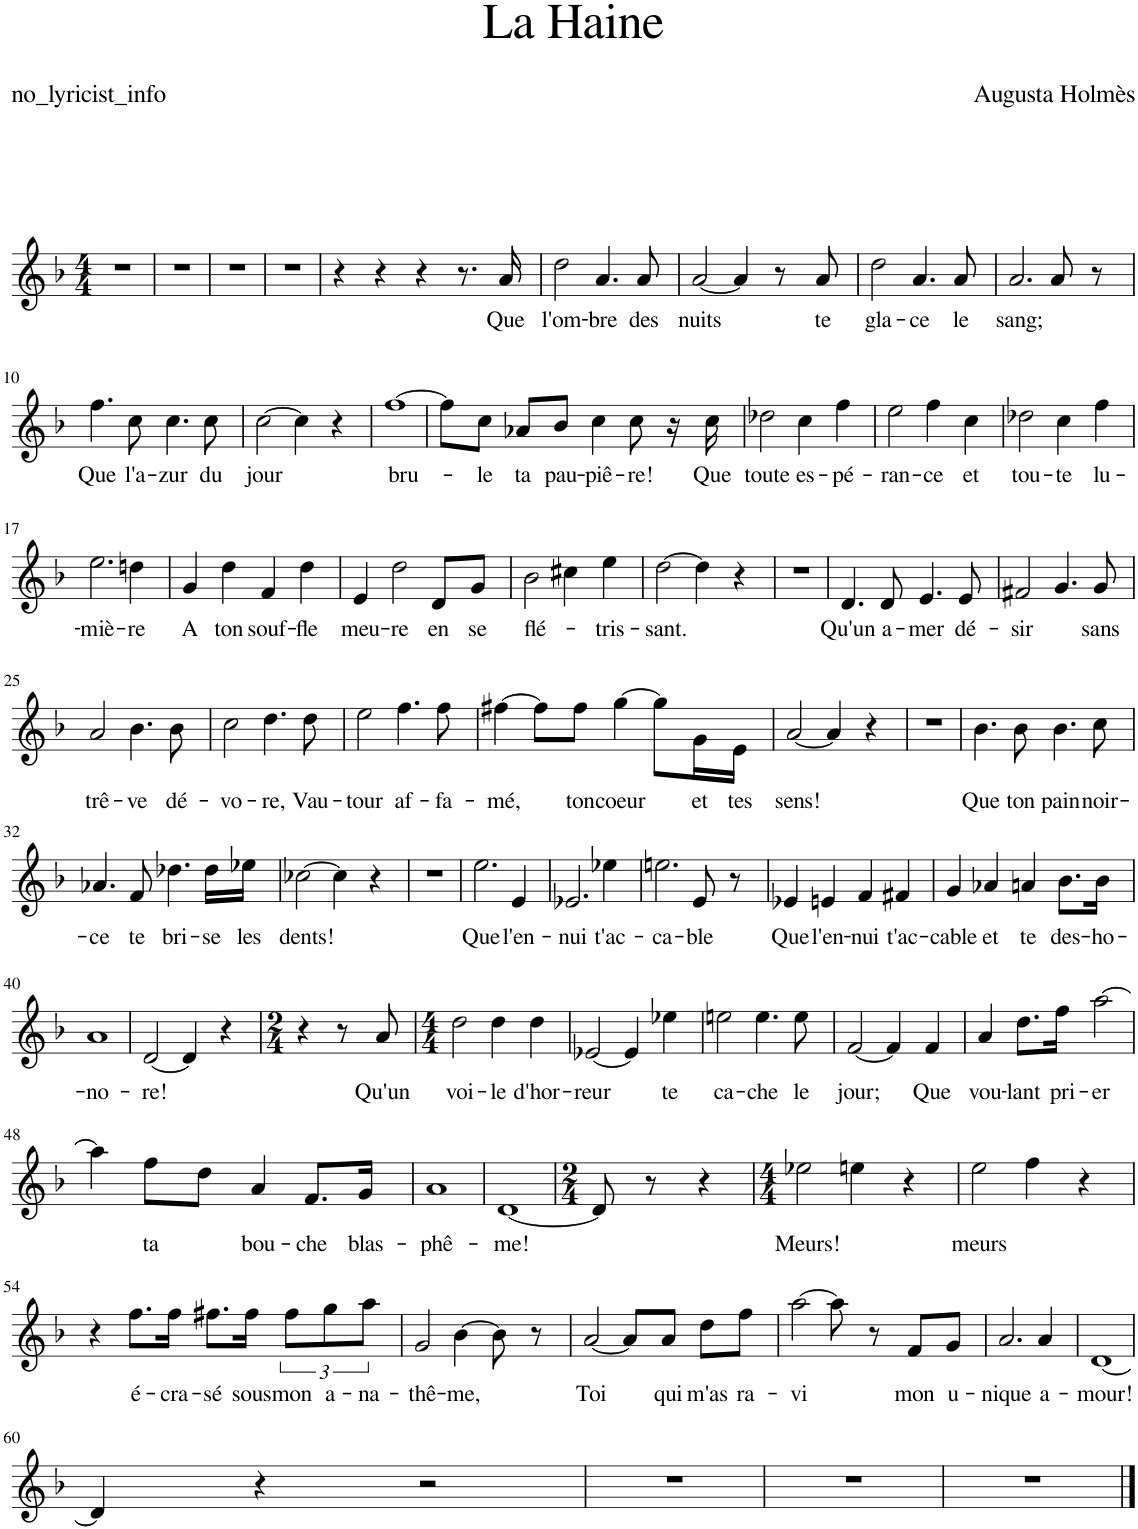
**kern	**text
*part1	*part1
*staff1	*staff1
*I"Piano	*
*I'Pno	*
*clefG2	*
*k[b-]	*
*M4/4	*
=1	=1
1r	.
=2	=2
1r	.
=3	=3
1r	.
=4	=4
1r	.
=5	=5
4r	.
4r	.
4r	.
8.r	.
!	!LO:LY:b
16a/	Que
=6	=6
!	!LO:LY:b
2dd\	l'om-
!	!LO:LY:b
4.a/	-bre
!	!LO:LY:b
8a/	des
=7	=7
!	!LO:LY:b
[2a/	nuits
4a/]	.
8r	.
!	!LO:LY:b
8a/	te
=8	=8
!	!LO:LY:b
2dd\	gla-
!	!LO:LY:b
4.a/	-ce
!	!LO:LY:b
8a/	le
=9	=9
!	!LO:LY:b
2.a/	sang;
8a/	.
8r	.
!!LO:LB:g=z
=10	=10
!	!LO:LY:b
4.ff\	Que
!	!LO:LY:b
8cc\	l'a-
!	!LO:LY:b
4.cc\	-zur
!	!LO:LY:b
8cc\	du
=11	=11
!	!LO:LY:b
[2cc\	jour
4cc\]	.
4r	.
=12	=12
!	!LO:LY:b
[1ff	bru-
=13	=13
8ff\L]	.
!	!LO:LY:b
8cc\J	-le
!	!LO:LY:b
8a-X/L	ta
!	!LO:LY:b
8b-/J	pau-
!	!LO:LY:b
4cc\	-piê-
!	!LO:LY:b
8cc\	-re!
16r	.
!	!LO:LY:b
16cc\	Que
=14	=14
!	!LO:LY:b
2dd-X\	toute
!	!LO:LY:b
4cc\	es-
!	!LO:LY:b
4ff\	-pé-
=15	=15
!	!LO:LY:b
2ee\	-ran-
!	!LO:LY:b
4ff\	-ce
!	!LO:LY:b
4cc\	et
=16	=16
!	!LO:LY:b
2dd-X\	tou-
!	!LO:LY:b
4cc\	-te
!	!LO:LY:b
4ff\	lu-
!!LO:LB:g=z
=17	=17
!	!LO:LY:b
2.ee\	-miè-
!	!LO:LY:b
4ddn\	-re
=18	=18
!	!LO:LY:b
4g/	A
!	!LO:LY:b
4dd\	ton
!	!LO:LY:b
4f/	souf-
!	!LO:LY:b
4dd\	-fle
=19	=19
!	!LO:LY:b
4e/	meu-
!	!LO:LY:b
2dd\	-re
!	!LO:LY:b
8d/L	en
!	!LO:LY:b
8g/J	se
=20	=20
!	!LO:LY:b
2b-\	flé-
4cc#X\	.
!	!LO:LY:b
4ee\	-tris-
=21	=21
!	!LO:LY:b
[2dd\	-sant.
4dd\]	.
4r	.
=22	=22
1r	.
=23	=23
!	!LO:LY:b
4.d/	Qu'un
!	!LO:LY:b
8d/	a-
!	!LO:LY:b
4.e/	-mer
!	!LO:LY:b
8e/	dé-
=24	=24
!	!LO:LY:b
2f#X/	-sir
4.g/	.
!	!LO:LY:b
8g/	sans
!!LO:LB:g=z
=25	=25
!	!LO:LY:b
2a/	trê-
!	!LO:LY:b
4.b-\	-ve
!	!LO:LY:b
8b-\	dé-
=26	=26
!	!LO:LY:b
2cc\	-vo-
!	!LO:LY:b
4.dd\	-re,
!	!LO:LY:b
8dd\	Vau-
=27	=27
!	!LO:LY:b
2ee\	-tour
!	!LO:LY:b
4.ff\	af-
!	!LO:LY:b
8ff\	-fa-
=28	=28
!	!LO:LY:b
[4ff#X\	-mé,
8ff#\L]	.
!	!LO:LY:b
8ff#\J	ton
!	!LO:LY:b
[4gg\	coeur
8gg\L]	.
!	!LO:LY:b
16g\L	et
!	!LO:LY:b
16e\JJ	tes
=29	=29
!	!LO:LY:b
[2a/	sens!
4a/]	.
4r	.
=30	=30
1r	.
=31	=31
!	!LO:LY:b
4.b-\	Que
!	!LO:LY:b
8b-\	ton
!	!LO:LY:b
4.b-\	pain
!	!LO:LY:b
8cc\	noir-
!!LO:LB:g=z
=32	=32
!	!LO:LY:b
4.a-X/	-ce
!	!LO:LY:b
8f/	te
!	!LO:LY:b
4.dd-X\	bri-
!	!LO:LY:b
16dd-\LL	-se
!	!LO:LY:b
16ee-X\JJ	les
=33	=33
!	!LO:LY:b
[2cc-X\	dents!
4cc-\]	.
4r	.
=34	=34
1r	.
=35	=35
!	!LO:LY:b
2.ee\	Que
!	!LO:LY:b
4e/	l'en-
=36	=36
!	!LO:LY:b
2.e-X/	-nui
!	!LO:LY:b
4ee-X\	t'ac-
=37	=37
!	!LO:LY:b
2.een\	-ca-
!	!LO:LY:b
8e/	-ble
8r	.
=38	=38
!	!LO:LY:b
4e-X/	Que
!	!LO:LY:b
4en/	l'en-
!	!LO:LY:b
4f/	-nui
!	!LO:LY:b
4f#X/	t'ac-
=39	=39
!	!LO:LY:b
4g/	-cable
!	!LO:LY:b
4a-X/	et
!	!LO:LY:b
4an/	te
!	!LO:LY:b
8.b-\L	des-
!	!LO:LY:b
16b-\Jk	-ho-
!!LO:LB:g=z
=40	=40
!	!LO:LY:b
1a	-no-
=41	=41
!	!LO:LY:b
[2d/	-re!
4d/]	.
4r	.
=42	=42
*M2/4	*
4r	.
8r	.
!	!LO:LY:b
8a/	Qu'un
=43	=43
*M4/4	*
!	!LO:LY:b
2dd\	voi-
!	!LO:LY:b
4dd\	-le
!	!LO:LY:b
4dd\	d'hor-
=44	=44
!	!LO:LY:b
[2e-X/	-reur
4e-/]	.
!	!LO:LY:b
4ee-X\	te
=45	=45
!	!LO:LY:b
2een\	ca-
!	!LO:LY:b
4.ee\	-che
!	!LO:LY:b
8ee\	le
=46	=46
!	!LO:LY:b
[2f/	jour;
4f/]	.
!	!LO:LY:b
4f/	Que
=47	=47
!	!LO:LY:b
4a/	vou-
!	!LO:LY:b
8.dd\L	-lant
!	!LO:LY:b
16ff\Jk	pri-
!	!LO:LY:b
[2aa\	-er
!!LO:LB:g=z
=48	=48
4aa\]	.
!	!LO:LY:b
8ff\L	ta
8dd\J	.
!	!LO:LY:b
4a/	bou-
!	!LO:LY:b
8.f/L	-che
!	!LO:LY:b
16g/Jk	blas-
=49	=49
!	!LO:LY:b
1a	-phê-
=50	=50
!	!LO:LY:b
[1d	-me!
=51	=51
*M2/4	*
8d/]	.
8r	.
4r	.
=52	=52
*M4/4	*
!	!LO:LY:b
2ee-X\	Meurs!
4een\	.
4r	.
=53	=53
!	!LO:LY:b
2ee\	meurs
4ff\	.
4r	.
!!LO:LB:g=z
=54	=54
4r	.
!	!LO:LY:b
8.ff\L	é-
!	!LO:LY:b
16ff\Jk	-cra-
!	!LO:LY:b
8.ff#X\L	-sé
!	!LO:LY:b
16ff#\Jk	sous
!	!LO:LY:b
12ff#\L	mon
!	!LO:LY:b
12gg\	a-
!	!LO:LY:b
12aa\J	-na-
=55	=55
!	!LO:LY:b
2g/	-thê-
!	!LO:LY:b
[4b-\	-me,
8b-\]	.
8r	.
=56	=56
!	!LO:LY:b
[2a/	Toi
8a/L]	.
!	!LO:LY:b
8a/J	qui
!	!LO:LY:b
8dd\L	m'as
!	!LO:LY:b
8ff\J	ra-
=57	=57
!	!LO:LY:b
[2aa\	-vi
8aa\]	.
8r	.
!	!LO:LY:b
8f/L	mon
!	!LO:LY:b
8g/J	u-
=58	=58
!	!LO:LY:b
2.a/	-nique
!	!LO:LY:b
4a/	a-
=59	=59
!	!LO:LY:b
[1d	-mour!
!!LO:LB:g=z
=60	=60
4d/]	.
4r	.
2r	.
=61	=61
1r	.
=62	=62
1r	.
=63	=63
1r	.
==	==
*-	*-
